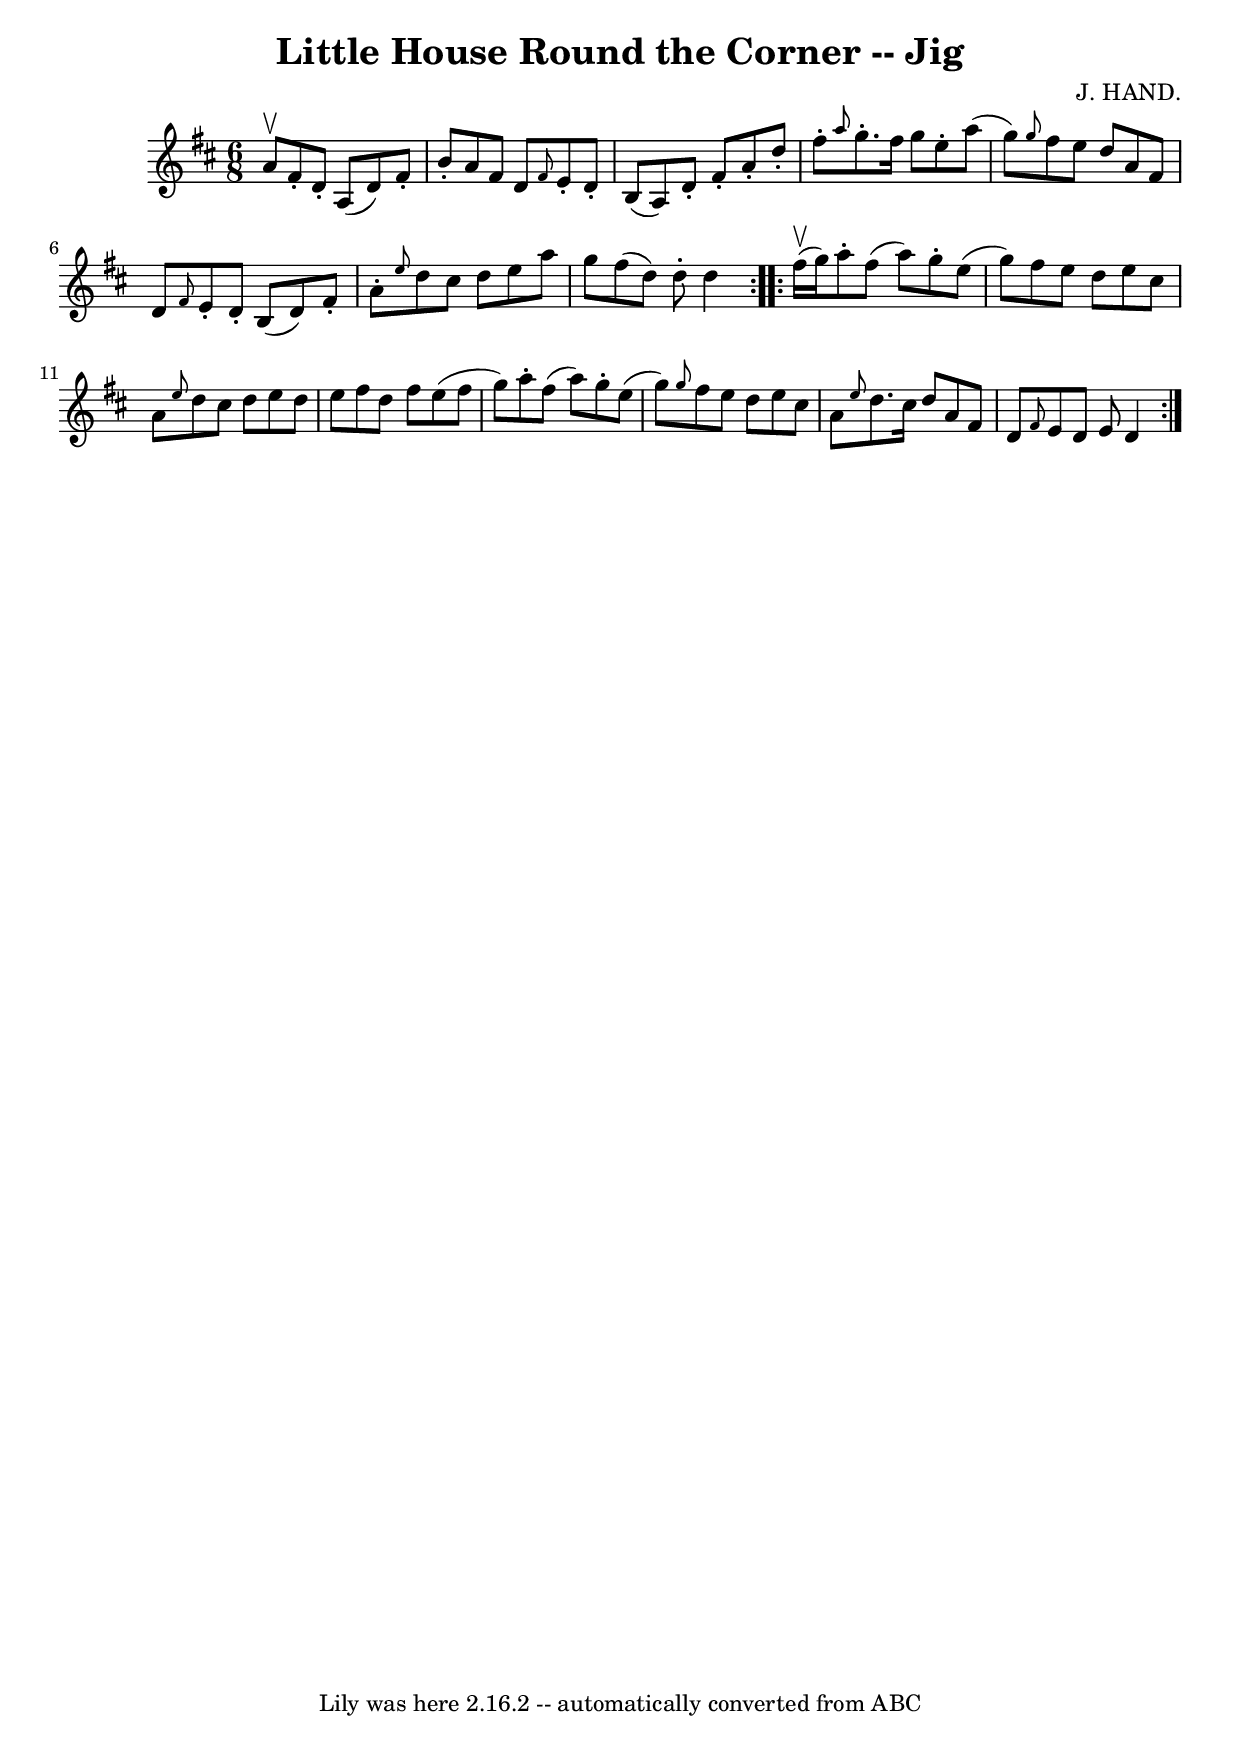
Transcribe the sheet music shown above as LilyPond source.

\version "2.16.2"
\include "Mammoth.ily"
\header {
  %% book = "Ryan's Mammoth Collection"
 composer = "J. HAND."
 crossRefNumber = "1"
 footnotes = "\\\\457"
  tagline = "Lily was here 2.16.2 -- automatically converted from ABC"
  title = "Little House Round the Corner -- Jig"

}
voicedefault =  {



  \repeat volta 2 {

    \time 6/8 
    \key d \major a'8^\upbow  |
 fs'8-. d'8-. a8 ( d'8) fs'8-. b'8-.    |
 a'8 fs'8 d'8  \grace { fs'8 
			     			  } e'8-. d'8-. b8 ( |
 a8) d'8-. fs'8-. a'8-. d''8-. fs''8-.    |
    \grace { a''8  
	   } g''8.-. fs''16 g''8 e''8-. a''8 (g''8)    |
    \grace { g''8  
	   } fs''8 e''8 d''8 a'8 fs'8 d'8     |
    \grace { fs'8  
	   } e'8-. d'8-. b8 (d'8) fs'8-. a'8-.    |
    \grace { e''8  
	   } d''8 cs''8 d''8 e''8 a''8 g''8     |
 fs''8 (d''8) d''8-. d''4    
  }     
  \repeat volta 2 { fs''16^\upbow(g''16)   |
 a''8-. fs''8 (a''8) g''8-. e''8 (g''8)    |
 fs''8 e''8 d''8 e''8 cs''8 a'8    |
    
    \grace { e''8   	   } d''8 cs''8 d''8 e''8 d''8 e''8      |
 fs''8 d''8 fs''8 e''8 (fs''8 g''8)   |
 a''8-. fs''8 (a''8) g''8-. e''8 (g''8)    |
    
    \grace { g''8   	   } fs''8 e''8 d''8 e''8 cs''8 a'8      |
    \grace { e''8   	   } d''8. cs''16 d''8 a'8 fs'8 d'8    |
    \grace { fs'8  
	   } e'8 d'8 e'8 d'4    
  }   

}

\score{
  <<

    \context Staff="default"
    {
      \voicedefault 
      
    }

  >>
  \layout {
    
  }
  \midi {
  }

}
